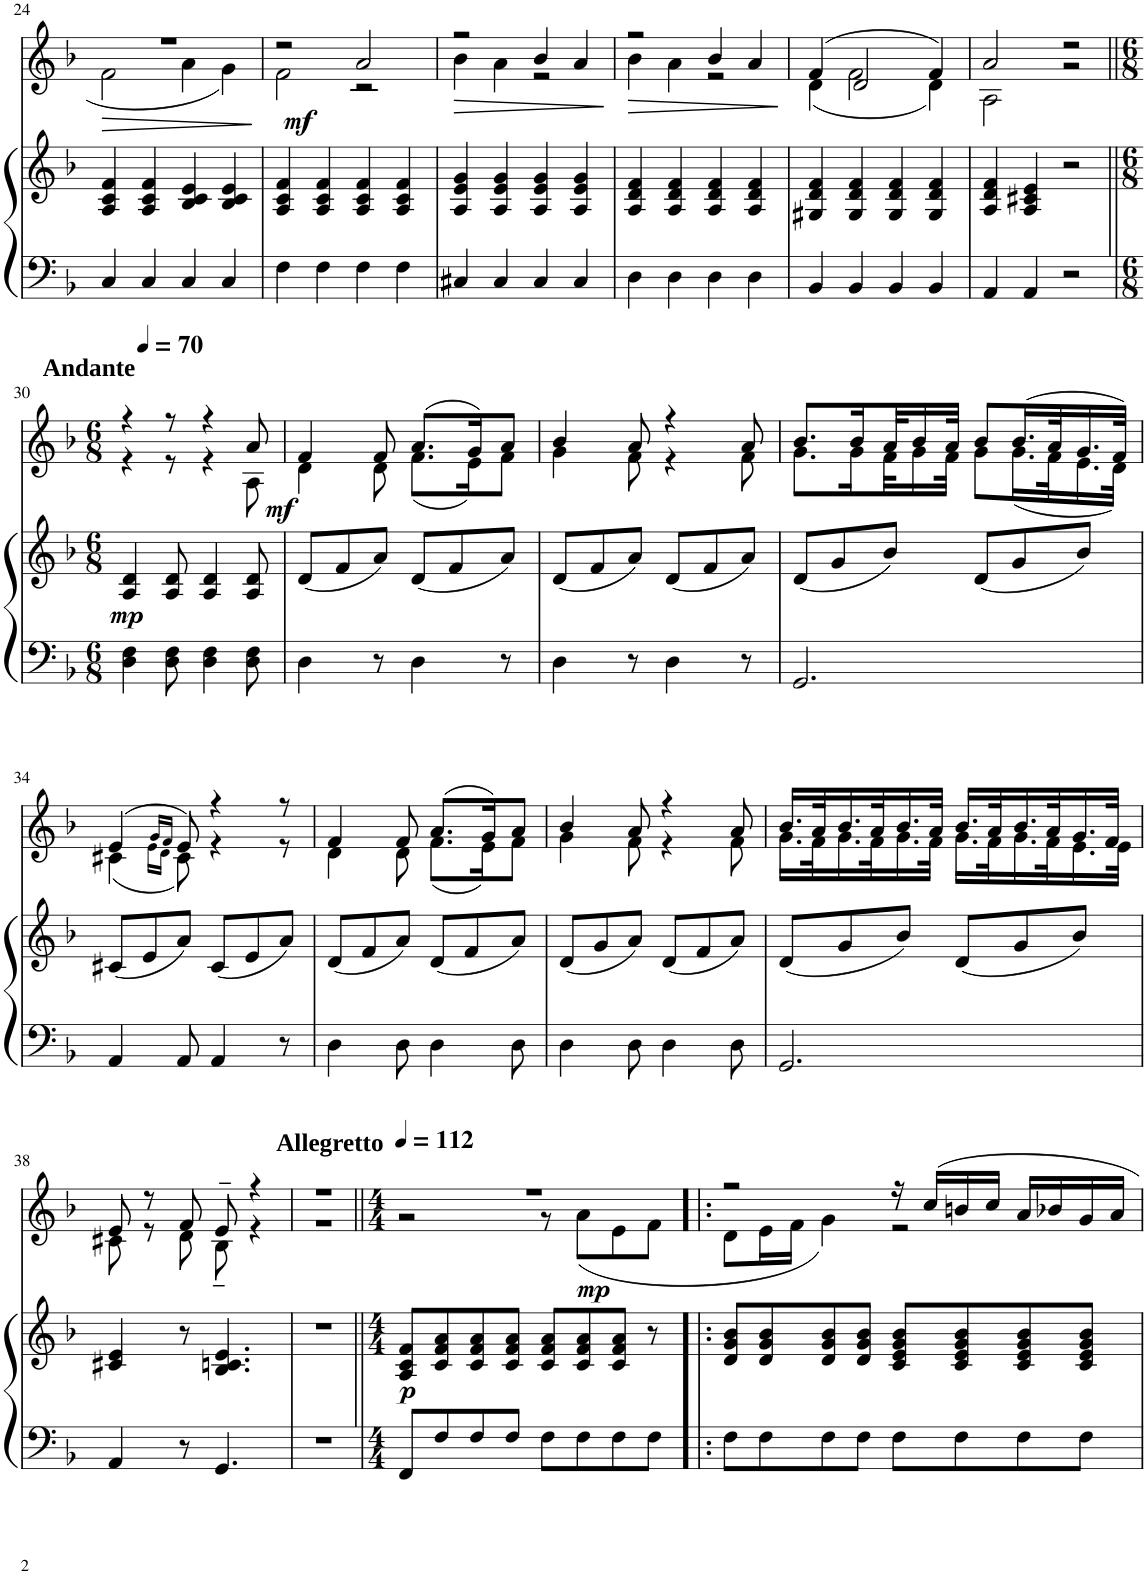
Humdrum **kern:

**kern	**kern	**dynam	**kern	**dynam
*part2	*part2	*part2	*part1	*part1
*staff3	*staff2	*staff2/3	*staff1	*staff1
*I"Piano	*	*	*I"Melodica	*
!!LO:PB:g=z
*clefF4	*clefG2	*	*clefG2	*
*k[b-]	*k[b-]	*	*k[b-]	*
*M4/4	*M4/4	*	*M4/4	*
=24	=24	=24	=24	=24
!	!	!	!	!LO:HP:b
*	*	*	*^	*
4C/	4A/ 4c/ 4f/	.	1r	2f\	>
4C/	4A/ 4c/ 4f/	.	.	.	.
4C/	4B-/ 4c/ 4e/	.	.	4a\	.
4C/	4B-/ 4c/ 4e/	.	.	4g\	.
=25	=25	=25	=25	=25	=25
!	!	!	!	!	!LO:DY:b
4F\	4A/ 4c/ 4f/	.	2r	2f\	mf
4F\	4A/ 4c/ 4f/	.	.	.	.
4F\	4A/ 4c/ 4f/	.	2a/	2r	.
4F\	4A/ 4c/ 4f/	.	.	.	.
=26	=26	=26	=26	=26	=26
!	!	!	!	!	!LO:HP:b
4C#X/	4A/ 4e/ 4g/	.	2r	4b-\	>
4C#/	4A/ 4e/ 4g/	.	.	4a\	.
4C#/	4A/ 4e/ 4g/	.	4b-/	2r	.
4C#/	4A/ 4e/ 4g/	.	4a/	.	.
*	*	*	*v	*v	*
.	.	.	.	]
=27	=27	=27	=27	=27
*	*	*	*^	*
4D\	4A/ 4d/ 4f/	.	2r	4b-\	.
4D\	4A/ 4d/ 4f/	.	.	4a\	.
4D\	4A/ 4d/ 4f/	.	4b-/	2r	.
4D\	4A/ 4d/ 4f/	.	4a/	.	.
*	*	*	*v	*v	*
.	.	.	.	]
=28	=28	=28	=28	=28
*	*	*	*^	*
4BB-/	4G#X/ 4d/ 4f/	.	(4f/	(4d\	.
4BB-/	4G#/ 4d/ 4f/	.	2d/	2f\	.
4BB-/	4G#/ 4d/ 4f/	.	.	.	.
4BB-/	4G#/ 4d/ 4f/	.	4f/)	4d\)	.
=29	=29	=29	=29	=29	=29
4AA/	4A/ 4d/ 4f/	.	2a/	2A\	.
4AA/	4A/ 4c#X/ 4e/	.	.	.	.
2r	2r	.	2r	2r	.
!!LO:LB:g=z	!!
=30||	=30||	=30||	=30||	=30||	=30||
*M6/8	*M6/8	*	*M6/8	*	*
*	*	*	*MM70	*	*
!	!	!	!LO:TX:a:B:t=Andante	!	!
!	!	!LO:DY:b	!	!	!
4D\ 4F\	4A/ 4d/	mp	4r	4r	.
8D\ 8F\	8A/ 8d/	.	8r	8r	.
4D\ 4F\	4A/ 4d/	.	4r	4r	.
!	!	!	!	!	!LO:DY:b
8D\ 8F\	8A/ 8d/	.	8a/	8A\	mf
=31	=31	=31	=31	=31	=31
4D\	(8d/L	.	4f/	4d\	.
.	8f/	.	.	.	.
8r	8a/J)	.	8f/	8d\	.
4D\	(8d/L	.	(8.a/L	(8.f\L	.
.	8f/	.	.	.	.
.	.	.	16g/K)	16e\K)	.
8r	8a/J)	.	8a/J	8f\J	.
=32	=32	=32	=32	=32	=32
4D\	(8d/L	.	4b-/	4g\	.
.	8f/	.	.	.	.
8r	8a/J)	.	8a/	8f\	.
4D\	(8d/L	.	4r	4r	.
.	8f/	.	.	.	.
8r	8a/J)	.	8a/	8f\	.
=33	=33	=33	=33	=33	=33
2.GG/	(8d/L	.	8.b-/L	8.g\L	.
.	8g/	.	.	.	.
.	.	.	16b-/L	16g\L	.
.	8b-/J)	.	32a/K	32f\K	.
.	.	.	16b-/	16g\	.
.	.	.	32a/JJk	32f\JJk	.
.	(8d/L	.	8b-/L	8g\L	.
.	8g/	.	(16.b-/L	(16.g\L	.
.	.	.	32a/K	32f\K	.
.	8b-/J)	.	16.g/	16.e\	.
.	.	.	32f/JJk)	32d\JJk)	.
!!LO:LB:g=z	!!
=34	=34	=34	=34	=34	=34
4AA/	(8c#X/L	.	(4e/	(4c#X\	.
.	8e/	.	.	.	.
.	.	.	16qg/LL	16qe\LL	.
.	.	.	16qf/JJ	16qd\JJ	.
8AA/	8a/J)	.	8e/)	8c#\)	.
4AA/	(8c#/L	.	4r	4r	.
.	8e/	.	.	.	.
8r	8a/J)	.	8r	8r	.
=35	=35	=35	=35	=35	=35
4D\	(8d/L	.	4f/	4d\	.
.	8f/	.	.	.	.
8D\	8a/J)	.	8f/	8d\	.
4D\	(8d/L	.	(8.a/L	(8.f\L	.
.	8f/	.	.	.	.
.	.	.	16g/K)	16e\K)	.
8D\	8a/J)	.	8a/J	8f\J	.
=36	=36	=36	=36	=36	=36
4D\	(8d/L	.	4b-/	4g\	.
.	8g/	.	.	.	.
8D\	8a/J)	.	8a/	8f\	.
4D\	(8d/L	.	4r	4r	.
.	8f/	.	.	.	.
8D\	8a/J)	.	8a/	8f\	.
=37	=37	=37	=37	=37	=37
2.GG/	(8d/L	.	16.b-/LL	16.g\LL	.
.	.	.	32a/K	32f\K	.
.	8g/	.	16.b-/	16.g\	.
.	.	.	32a/K	32f\K	.
.	8b-/J)	.	16.b-/	16.g\	.
.	.	.	32a/JJk	32f\JJk	.
.	(8d/L	.	16.b-/LL	16.g\LL	.
.	.	.	32a/K	32f\K	.
.	8g/	.	16.b-/	16.g\	.
.	.	.	32a/K	32f\K	.
.	8b-/J)	.	16.g/	16.e\	.
.	.	.	32f/JJk	32e\JJk	.
!!LO:LB:g=z	!!
=38	=38	=38	=38	=38	=38
4AA/	4c#X/ 4e/	.	8e/	8c#X\	.
.	.	.	8r	8r	.
8r	8r	.	8f/	8d\	.
4.GG/	4.B-/ 4.cn/ 4.e/	.	8e~/	8B-~\	.
.	.	.	4r	4r	.
=39	=39	=39	=39	=39	=39
2.r	2.r	.	2.r	2.r	.
=40||	=40||	=40||	=40||	=40||	=40||
*M4/4	*M4/4	*	*M4/4	*	*
*	*	*	*MM112	*	*
!	!	!	!LO:TX:a:B:t=Allegretto	!	!
!	!	!LO:DY:b	!	!	!
8FF/L	8A/ 8c/ 8f/L	p	1r	2r	.
8F/	8c/ 8f/ 8a/	.	.	.	.
8F/	8c/ 8f/ 8a/	.	.	.	.
8F/J	8c/ 8f/ 8a/J	.	.	.	.
8F\L	8c/ 8f/ 8a/L	.	.	8r	.
!	!	!	!	!	!LO:DY:b
8F\	8c/ 8f/ 8a/	.	.	(8a\L	mp
8F\	8c/ 8f/ 8a/J	.	.	8e\	.
8F\J	8r	.	.	8f\J	.
=41!|:	=41!|:	=41!|:	=41!|:	=41!|:	=41!|:
8F\L	8d/ 8g/ 8b-/L	.	2r	8d\L	.
8F\	8d/ 8g/ 8b-/	.	.	16e\L	.
.	.	.	.	16f\JJ	.
8F\	8d/ 8g/ 8b-/	.	.	4g\)	.
8F\J	8d/ 8g/ 8b-/J	.	.	.	.
8F\L	8c/ 8e/ 8g/ 8b-/L	.	16r	2r	.
.	.	.	16cc/LL	.	.
8F\	8c/ 8e/ 8g/ 8b-/	.	16bn/	.	.
.	.	.	16cc/JJ	.	.
8F\	8c/ 8e/ 8g/ 8b-/	.	16a/LL	.	.
.	.	.	16b-X/	.	.
8F\J	8c/ 8e/ 8g/ 8b-/J	.	16g/	.	.
.	.	.	16a/JJ	.	.
*	*	*	*v	*v	*
=	=	=	=	=
*-	*-	*-	*-	*-
